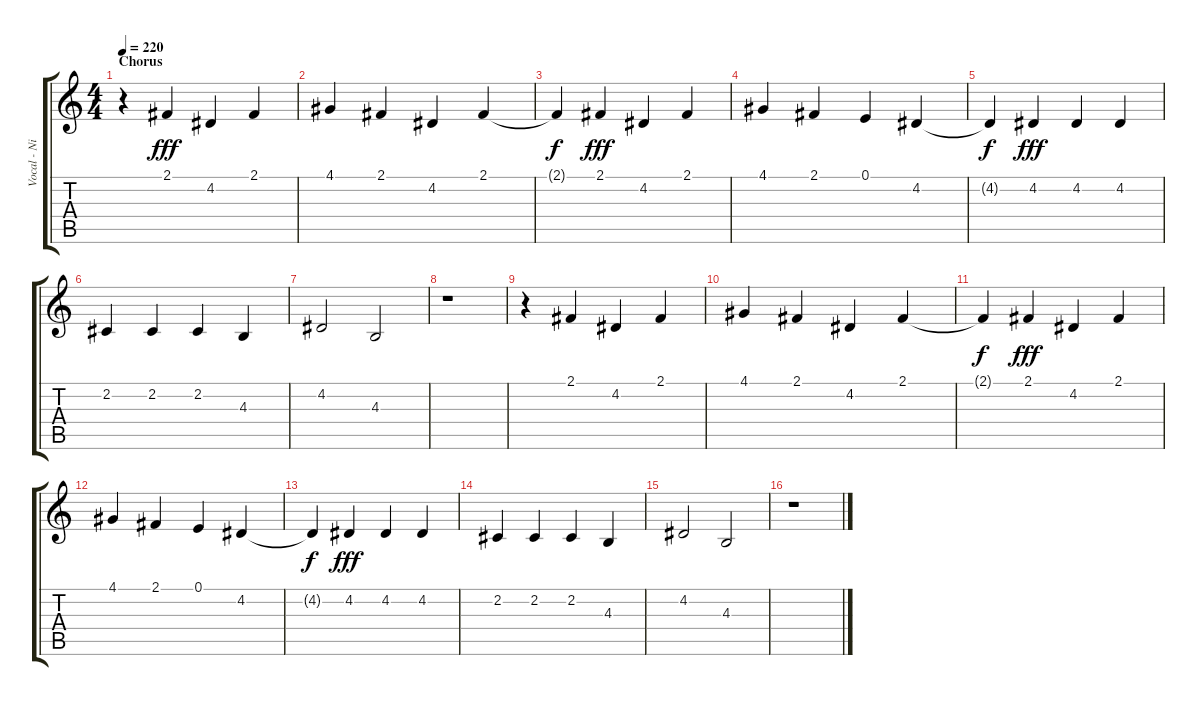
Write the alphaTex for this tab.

\track ("Vocal - Nikola" "Vocal - Ni") {instrument flute}
\staff {score tabs}
\tuning (E4 B3 G3 D3 A2 E2) {hide}
\ts (4 4)
\section ("" "Chorus")
\tempo 220
\clef g2
\ks c
r.4{dy f} 2.1.4{dy fff} 4.2.4 2.1.4 |
4.1.4 2.1.4 4.2.4 2.1.4 |
2.1{t}.4{dy f} 2.1.4{dy fff} 4.2.4 2.1.4 |
4.1.4 2.1.4 0.1.4 4.2.4 |
4.2{t}.4{dy f} 4.2.4{dy fff} 4.2.4 4.2.4 |
2.2.4 2.2.4 2.2.4 4.3.4 |
4.2.2 4.3.2 |
r.1 |
r.4 2.1.4 4.2.4 2.1.4 |
4.1.4 2.1.4 4.2.4 2.1.4 |
2.1{t}.4{dy f} 2.1.4{dy fff} 4.2.4 2.1.4 |
4.1.4 2.1.4 0.1.4 4.2.4 |
4.2{t}.4{dy f} 4.2.4{dy fff} 4.2.4 4.2.4 |
2.2.4 2.2.4 2.2.4 4.3.4 |
4.2.2 4.3.2 |
r.1
